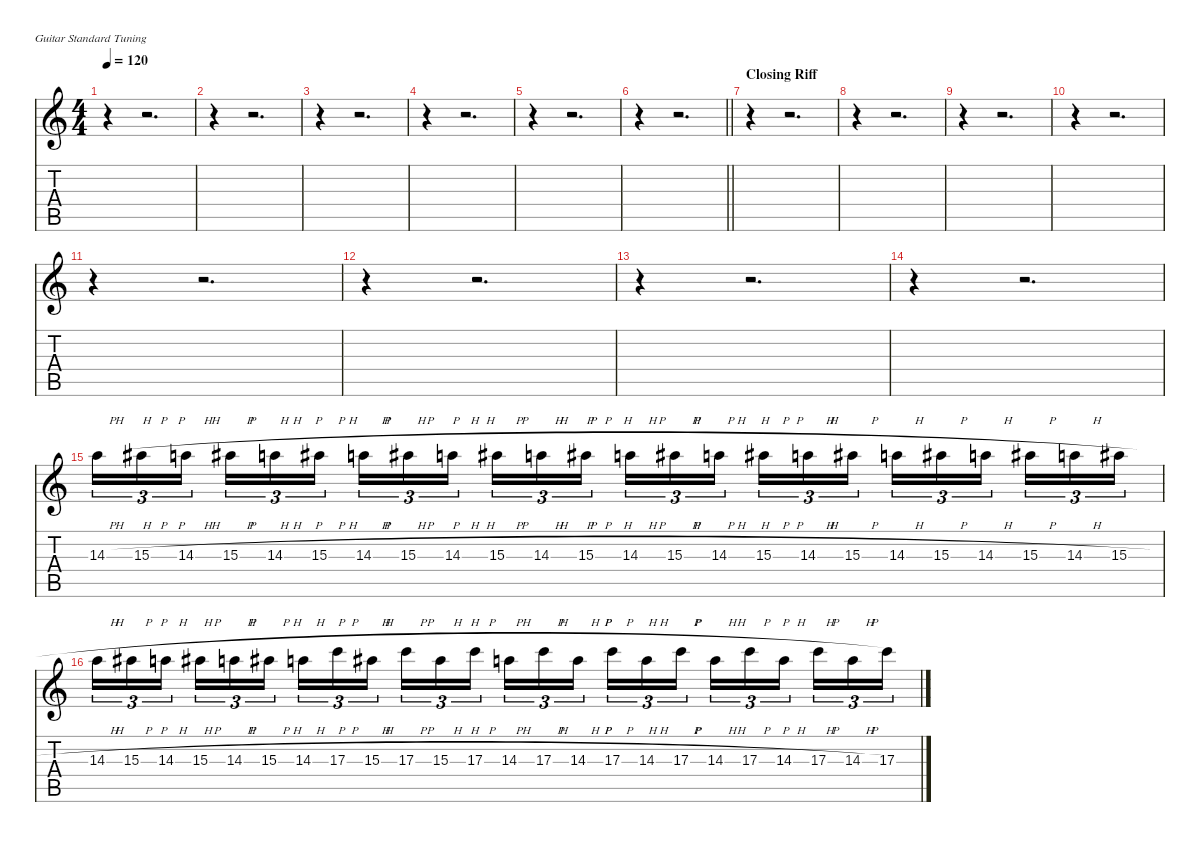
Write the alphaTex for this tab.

\defaultSystemsLayout 4
\hideDynamics
\bracketExtendMode nobrackets
\singleTrackTrackNamePolicy hidden
\multiTrackTrackNamePolicy hidden
\firstSystemTrackNameMode fullname
\firstSystemTrackNameOrientation horizontal
\otherSystemsTrackNameOrientation horizontal
\track ("Fredrik Akesson - Electric Guitar 2" "dist.guit.") {instrument distortionguitar}
\staff {score tabs}
\tuning (E4 B3 G3 D3 A2 E2)
\ts (4 4)
\tempo 120
\clef g2
\ks c
r.4{dy f beam Down} r.2{d beam Down} |
r.4{beam Down} r.2{d beam Down} |
r.4{beam Down} r.2{d beam Down} |
r.4{beam Down} r.2{d beam Down} |
r.4{beam Down} r.2{d beam Down} |
\barLineRight lightlight
r.4{beam Down} r.2{d beam Down} |
\section ("" "Closing Riff")
r.4{beam Down} r.2{d beam Down} |
r.4{beam Down} r.2{d beam Down} |
r.4{beam Down} r.2{d beam Down} |
r.4{beam Down} r.2{d beam Down} |
r.4{beam Down} r.2{d beam Down} |
r.4{beam Down} r.2{d beam Down} |
r.4{beam Down} r.2{d beam Down} |
r.4{beam Down} r.2{d beam Down} |
14.3{h}.16{tu (3 2) beam Down} 15.3{h acc #}.16{tu (3 2) beam Down} 14.3{h}.16{tu (3 2) beam Down} 15.3{h acc #}.16{tu (3 2) beam Down} 14.3{h}.16{tu (3 2) beam Down} 15.3{h acc #}.16{tu (3 2) beam Down} 14.3{h}.16{tu (3 2) beam Down} 15.3{h acc #}.16{tu (3 2) beam Down} 14.3{h}.16{tu (3 2) beam Down} 15.3{h acc #}.16{tu (3 2) beam Down} 14.3{h}.16{tu (3 2) beam Down} 15.3{h acc #}.16{tu (3 2) beam Down} 14.3{h}.16{tu (3 2) beam Down} 15.3{h acc #}.16{tu (3 2) beam Down} 14.3{h}.16{tu (3 2) beam Down} 15.3{h acc #}.16{tu (3 2) beam Down} 14.3{h}.16{tu (3 2) beam Down} 15.3{h acc #}.16{tu (3 2) beam Down} 14.3{h}.16{tu (3 2) beam Down} 15.3{h acc #}.16{tu (3 2) beam Down} 14.3{h}.16{tu (3 2) beam Down} 15.3{h acc #}.16{tu (3 2) beam Down} 14.3{h}.16{tu (3 2) beam Down} 15.3{h acc #}.16{tu (3 2) beam Down} |
14.3{h}.16{tu (3 2) beam Down} 15.3{h acc #}.16{tu (3 2) beam Down} 14.3{h}.16{tu (3 2) beam Down} 15.3{h acc #}.16{tu (3 2) beam Down} 14.3{h}.16{tu (3 2) beam Down} 15.3{h acc #}.16{tu (3 2) beam Down} 14.3{h}.16{tu (3 2) beam Down} 17.3{h}.16{tu (3 2) beam Down} 15.3{h acc #}.16{tu (3 2) beam Down} 17.3{h}.16{tu (3 2) beam Down} 15.3{h acc #}.16{tu (3 2) beam Down} 17.3{h}.16{tu (3 2) beam Down} 14.3{h}.16{tu (3 2) beam Down} 17.3{h}.16{tu (3 2) beam Down} 14.3{h}.16{tu (3 2) beam Down} 17.3{h}.16{tu (3 2) beam Down} 14.3{h}.16{tu (3 2) beam Down} 17.3{h}.16{tu (3 2) beam Down} 14.3{h}.16{tu (3 2) beam Down} 17.3{h}.16{tu (3 2) beam Down} 14.3{h}.16{tu (3 2) beam Down} 17.3{h}.16{tu (3 2) beam Down} 14.3{h}.16{tu (3 2) beam Down} 17.3{h}.16{tu (3 2) beam Down}
